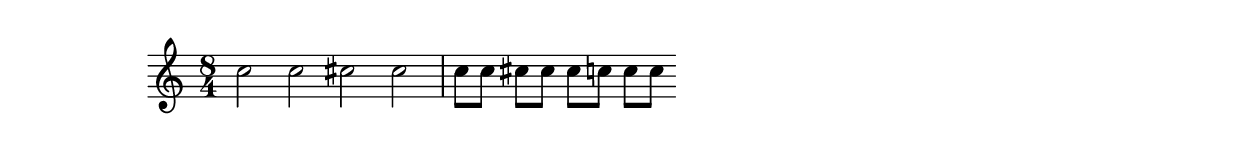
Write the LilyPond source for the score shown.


\version "1.9.4"

\header {
texidoc = "Accidentals sticking out to the left
of a note will take a little more space, but only if the spacing is tight." 
}

\score { \notes \relative c'' {
    \time 8/4
    c2 c2 cis2 cis2 |
    c8 c8 cis8 cis8 cis c c c]
}
\paper { raggedright = ##t}

}


